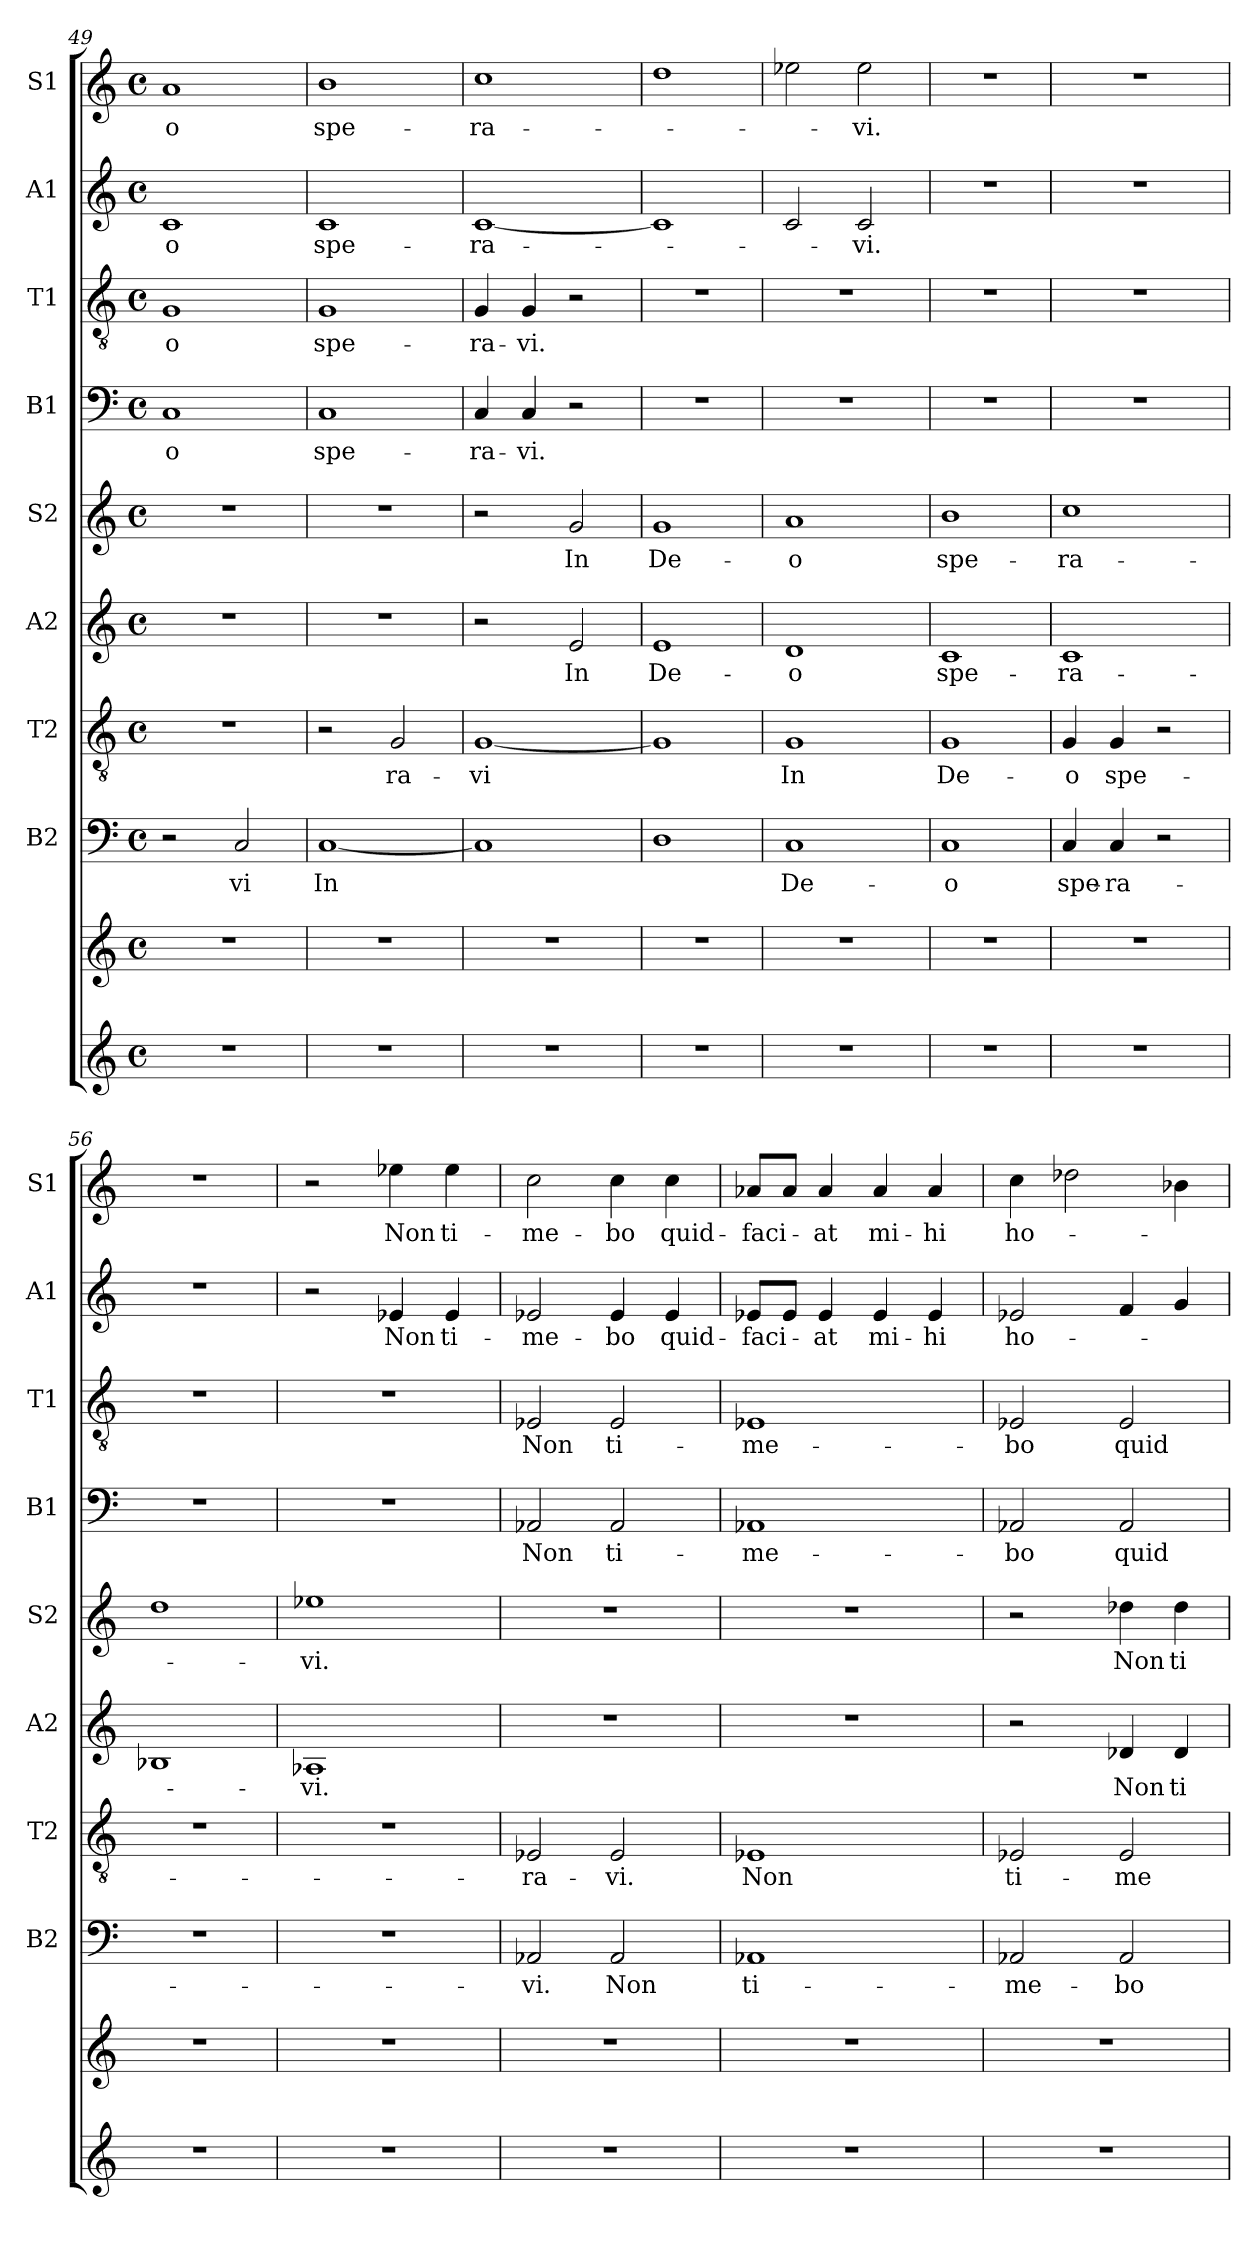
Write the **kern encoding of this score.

**kern	**kern	**kern	**text	**kern	**text	**kern	**text	**kern	**text	**kern	**text	**kern	**text	**kern	**text	**kern	**text
*part9	*part9	*part8	*part8	*part7	*part7	*part6	*part6	*part5	*part5	*part4	*part4	*part3	*part3	*part2	*part2	*part1	*part1
*staff10	*staff9	*staff8	*staff8	*staff7	*staff7	*staff6	*staff6	*staff5	*staff5	*staff4	*staff4	*staff3	*staff3	*staff2	*staff2	*staff1	*staff1
*	*	*I"B2	*	*I"T2	*	*I"A2	*	*I"S2	*	*I"B1	*	*I"T1	*	*I"A1	*	*I"S1	*
*	*	*I'B2	*	*I'T2	*	*I'A2	*	*I'S2	*	*I'B1	*	*I'T1	*	*I'A1	*	*I'S1	*
!!LO:PB:g=z
*clefG2	*clefG2	*clefF4	*	*clefGv2	*	*clefG2	*	*clefG2	*	*clefF4	*	*clefGv2	*	*clefG2	*	*clefG2	*
*k[]	*k[]	*k[]	*	*k[]	*	*k[]	*	*k[]	*	*k[]	*	*k[]	*	*k[]	*	*k[]	*
*C:	*C:	*C:	*	*C:	*	*C:	*	*C:	*	*C:	*	*C:	*	*C:	*	*C:	*
*M4/4	*M4/4	*M4/4	*	*M4/4	*	*M4/4	*	*M4/4	*	*M4/4	*	*M4/4	*	*M4/4	*	*M4/4	*
*met(c)	*met(c)	*met(c)	*	*met(c)	*	*met(c)	*	*met(c)	*	*met(c)	*	*met(c)	*	*met(c)	*	*met(c)	*
=49	=49	=49	=49	=49	=49	=49	=49	=49	=49	=49	=49	=49	=49	=49	=49	=49	=49
!	!	!	!	!	!	!	!	!	!	!	!LO:LY:b	!	!LO:LY:b	!	!LO:LY:b	!	!LO:LY:b
1r	1r	2r	.	1r	.	1r	.	1r	.	1C	-o	1G	-o	1c	-o	1a	-o
!	!	!	!LO:LY:b	!	!	!	!	!	!	!	!	!	!	!	!	!	!
.	.	2C/	-vi	.	.	.	.	.	.	.	.	.	.	.	.	.	.
=50	=50	=50	=50	=50	=50	=50	=50	=50	=50	=50	=50	=50	=50	=50	=50	=50	=50
!	!	!	!LO:LY:b	!	!	!	!	!	!	!	!LO:LY:b	!	!LO:LY:b	!	!LO:LY:b	!	!LO:LY:b
1r	1r	[<1C	In	2r	.	1r	.	1r	.	1C	spe-	1G	spe-	1c	spe-	1b	spe-
!	!	!	!	!	!LO:LY:b	!	!	!	!	!	!	!	!	!	!	!	!
.	.	.	.	2G/	-ra-	.	.	.	.	.	.	.	.	.	.	.	.
=51	=51	=51	=51	=51	=51	=51	=51	=51	=51	=51	=51	=51	=51	=51	=51	=51	=51
!	!	!	!	!	!LO:LY:b	!	!	!	!	!	!LO:LY:b	!	!LO:LY:b	!	!LO:LY:b	!	!LO:LY:b
1r	1r	1C]	.	[<1G	-vi	2r	.	2r	.	4C/	-ra-	4G/	-ra-	[<1c	-ra-	1cc	-ra-
!	!	!	!	!	!	!	!	!	!	!	!LO:LY:b	!	!LO:LY:b	!	!	!	!
.	.	.	.	.	.	.	.	.	.	4C/	-vi.	4G/	-vi.	.	.	.	.
!	!	!	!	!	!	!	!LO:LY:b	!	!LO:LY:b	!	!	!	!	!	!	!	!
.	.	.	.	.	.	2e/	In	2g/	In	2r	.	2r	.	.	.	.	.
=52	=52	=52	=52	=52	=52	=52	=52	=52	=52	=52	=52	=52	=52	=52	=52	=52	=52
!	!	!	!	!	!	!	!LO:LY:b	!	!LO:LY:b	!	!	!	!	!	!	!	!
1r	1r	1D	.	1G]	.	1e	De-	1g	De-	1r	.	1r	.	1c]	.	1dd	.
=53	=53	=53	=53	=53	=53	=53	=53	=53	=53	=53	=53	=53	=53	=53	=53	=53	=53
!	!	!	!LO:LY:b	!	!LO:LY:b	!	!LO:LY:b	!	!LO:LY:b	!	!	!	!	!	!	!	!
1r	1r	1C	De-	1G	In	1d	-o	1a	-o	1r	.	1r	.	2c/	.	2ee-X\	.
!	!	!	!	!	!	!	!	!	!	!	!	!	!	!	!LO:LY:b	!	!LO:LY:b
.	.	.	.	.	.	.	.	.	.	.	.	.	.	2c/	-vi.	2ee-\	-vi.
=54	=54	=54	=54	=54	=54	=54	=54	=54	=54	=54	=54	=54	=54	=54	=54	=54	=54
!	!	!	!LO:LY:b	!	!LO:LY:b	!	!LO:LY:b	!	!LO:LY:b	!	!	!	!	!	!	!	!
1r	1r	1C	-o	1G	De-	1c	spe-	1b	spe-	1r	.	1r	.	1r	.	1r	.
=55	=55	=55	=55	=55	=55	=55	=55	=55	=55	=55	=55	=55	=55	=55	=55	=55	=55
!	!	!	!LO:LY:b	!	!LO:LY:b	!	!LO:LY:b	!	!LO:LY:b	!	!	!	!	!	!	!	!
1r	1r	4C/	spe-	4G/	-o	1c	-ra-	1cc	-ra-	1r	.	1r	.	1r	.	1r	.
!	!	!	!LO:LY:b	!	!LO:LY:b	!	!	!	!	!	!	!	!	!	!	!	!
.	.	4C/	-ra-	4G/	spe-	.	.	.	.	.	.	.	.	.	.	.	.
.	.	2r	.	2r	.	.	.	.	.	.	.	.	.	.	.	.	.
=56	=56	=56	=56	=56	=56	=56	=56	=56	=56	=56	=56	=56	=56	=56	=56	=56	=56
1r	1r	1r	.	1r	.	1B-X	.	1dd	.	1r	.	1r	.	1r	.	1r	.
=57	=57	=57	=57	=57	=57	=57	=57	=57	=57	=57	=57	=57	=57	=57	=57	=57	=57
!	!	!	!	!	!	!	!LO:LY:b	!	!LO:LY:b	!	!	!	!	!	!	!	!
1r	1r	1r	.	1r	.	1A-X	-vi.	1ee-X	-vi.	1r	.	1r	.	2r	.	2r	.
!	!	!	!	!	!	!	!	!	!	!	!	!	!	!	!LO:LY:b	!	!LO:LY:b
.	.	.	.	.	.	.	.	.	.	.	.	.	.	4e-X/	Non	4ee-X\	Non
!	!	!	!	!	!	!	!	!	!	!	!	!	!	!	!LO:LY:b	!	!LO:LY:b
.	.	.	.	.	.	.	.	.	.	.	.	.	.	4e-/	ti-	4ee-\	ti-
=58	=58	=58	=58	=58	=58	=58	=58	=58	=58	=58	=58	=58	=58	=58	=58	=58	=58
!	!	!	!LO:LY:b	!	!LO:LY:b	!	!	!	!	!	!LO:LY:b	!	!LO:LY:b	!	!LO:LY:b	!	!LO:LY:b
1r	1r	2AA-X/	-vi.	2E-X/	-ra-	1r	.	1r	.	2AA-X/	Non	2E-X/	Non	2e-X/	-me-	2cc\	-me-
!	!	!	!LO:LY:b	!	!LO:LY:b	!	!	!	!	!	!LO:LY:b	!	!LO:LY:b	!	!LO:LY:b	!	!LO:LY:b
.	.	2AA-/	Non	2E-/	-vi.	.	.	.	.	2AA-/	ti-	2E-/	ti-	4e-/	-bo	4cc\	-bo
!	!	!	!	!	!	!	!	!	!	!	!	!	!	!	!LO:LY:b	!	!LO:LY:b
.	.	.	.	.	.	.	.	.	.	.	.	.	.	4e-/	quid-	4cc\	quid-
=59	=59	=59	=59	=59	=59	=59	=59	=59	=59	=59	=59	=59	=59	=59	=59	=59	=59
!	!	!	!LO:LY:b	!	!LO:LY:b	!	!	!	!	!	!LO:LY:b	!	!LO:LY:b	!	!LO:LY:b	!	!LO:LY:b
1r	1r	1AA-X	ti-	1E-X	Non	1r	.	1r	.	1AA-X	-me-	1E-X	-me-	8e-X/L	-faci-	8a-X/L	-faci-
.	.	.	.	.	.	.	.	.	.	.	.	.	.	8e-/J	.	8a-/J	.
!	!	!	!	!	!	!	!	!	!	!	!	!	!	!	!LO:LY:b	!	!LO:LY:b
.	.	.	.	.	.	.	.	.	.	.	.	.	.	4e-/	-at	4a-/	-at
!	!	!	!	!	!	!	!	!	!	!	!	!	!	!	!LO:LY:b	!	!LO:LY:b
.	.	.	.	.	.	.	.	.	.	.	.	.	.	4e-/	mi-	4a-/	mi-
!	!	!	!	!	!	!	!	!	!	!	!	!	!	!	!LO:LY:b	!	!LO:LY:b
.	.	.	.	.	.	.	.	.	.	.	.	.	.	4e-/	-hi	4a-/	-hi
!!LO:LB:g=z
=60	=60	=60	=60	=60	=60	=60	=60	=60	=60	=60	=60	=60	=60	=60	=60	=60	=60
!	!	!	!LO:LY:b	!	!LO:LY:b	!	!	!	!	!	!LO:LY:b	!	!LO:LY:b	!	!LO:LY:b	!	!LO:LY:b
1r	1r	2AA-X/	-me-	2E-X/	ti-	2r	.	2r	.	2AA-X/	-bo	2E-X/	-bo	2e-X/	ho-	4cc\	ho-
.	.	.	.	.	.	.	.	.	.	.	.	.	.	.	.	2dd-X\	.
!	!	!	!LO:LY:b	!	!LO:LY:b	!	!LO:LY:b	!	!LO:LY:b	!	!LO:LY:b	!	!LO:LY:b	!	!	!	!
.	.	2AA-/	-bo	2E-/	-me-	4d-X/	Non	4dd-X\	Non	2AA-/	quid	2E-/	quid	4f/	.	.	.
!	!	!	!	!	!	!	!LO:LY:b	!	!LO:LY:b	!	!	!	!	!	!	!	!
.	.	.	.	.	.	4d-/	ti-	4dd-\	ti-	.	.	.	.	4g/	.	4b-X\	.
=	=	=	=	=	=	=	=	=	=	=	=	=	=	=	=	=	=
*-	*-	*-	*-	*-	*-	*-	*-	*-	*-	*-	*-	*-	*-	*-	*-	*-	*-
